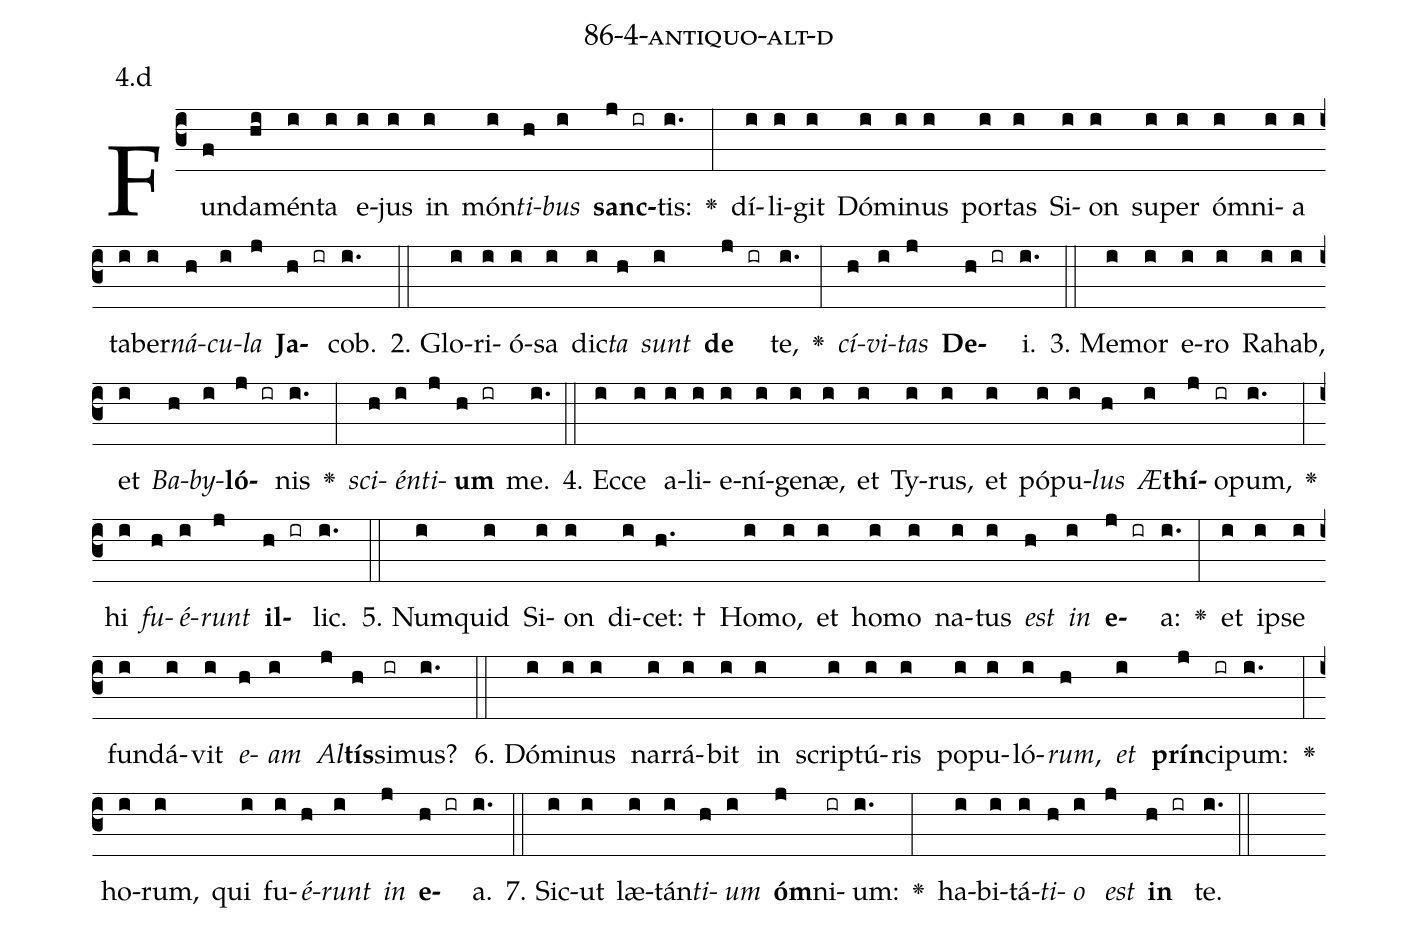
name: 86-4-antiquo-alt-d;
annotation: 4.d;
%%
(c3)Fun(f)da(hi)mén(i)ta(i) e(i)jus(i) in(i) món(i)<i>ti</i>(h)<i>bus</i>(i) <b>sanc</b>(j ir)tis:(i.) <v>\greheightstar</v>(:) dí(i)li(i)git(i) Dó(i)mi(i)nus(i) por(i)tas(i) Si(i)on(i) su(i)per(i) óm(i)ni(i)a(i) ta(i)ber(i)<i>ná</i>(h)<i>cu</i>(i)<i>la</i>(j) <b>Ja</b>(h ir)cob.(i.) (::)
2. Glo(i)ri(i)ó(i)sa(i) dic(i)<i>ta</i>(h) <i>sunt</i>(i) <b>de</b>(j ir) te,(i.) <v>\greheightstar</v>(:) <i>cí</i>(h)<i>vi</i>(i)<i>tas</i>(j) <b>De</b>(h ir)i.(i.) (::)
3. Me(i)mor(i) e(i)ro(i) Ra(i)hab,(i) et(i) <i>Ba</i>(h)<i>by</i>(i)<b>ló</b>(j ir)nis(i.) <v>\greheightstar</v>(:) <i>sci</i>(h)<i>én</i>(i)<i>ti</i>(j)<b>um</b>(h ir) me.(i.) (::)
4. Ec(i)ce(i) a(i)li(i)e(i)ní(i)ge(i)næ,(i) et(i) Ty(i)rus,(i) et(i) pó(i)pu(i)<i>lus</i>(h) <i>Æ</i>(i)<b>thí</b>(j)o(ir)pum,(i.) <v>\greheightstar</v>(:) hi(i) <i>fu</i>(h)<i>é</i>(i)<i>runt</i>(j) <b>il</b>(h ir)lic.(i.) (::)
5. Num(i)quid(i) Si(i)on(i) di(i)cet: †(h.) Ho(i)mo,(i) et(i) ho(i)mo(i) na(i)tus(i) <i>est</i>(h) <i>in</i>(i) <b>e</b>(j ir)a:(i.) <v>\greheightstar</v>(:) et(i) ip(i)se(i) fun(i)dá(i)vit(i) <i>e</i>(h)<i>am</i>(i) <i>Al</i>(j)<b>tís</b>(h)si(ir)mus?(i.) (::)
6. Dó(i)mi(i)nus(i) nar(i)rá(i)bit(i) in(i) scrip(i)tú(i)ris(i) po(i)pu(i)ló(i)<i>rum</i>,(h) <i>et</i>(i) <b>prín</b>(j)ci(ir)pum:(i.) <v>\greheightstar</v>(:) ho(i)rum,(i) qui(i) fu(i)<i>é</i>(h)<i>runt</i>(i) <i>in</i>(j) <b>e</b>(h ir)a.(i.) (::)
7. Sic(i)ut(i) læ(i)tán(i)<i>ti</i>(h)<i>um</i>(i) <b>óm</b>(j)ni(ir)um:(i.) <v>\greheightstar</v>(:) ha(i)bi(i)tá(i)<i>ti</i>(h)<i>o</i>(i) <i>est</i>(j) <b>in</b>(h ir) te.(i.) (::)
